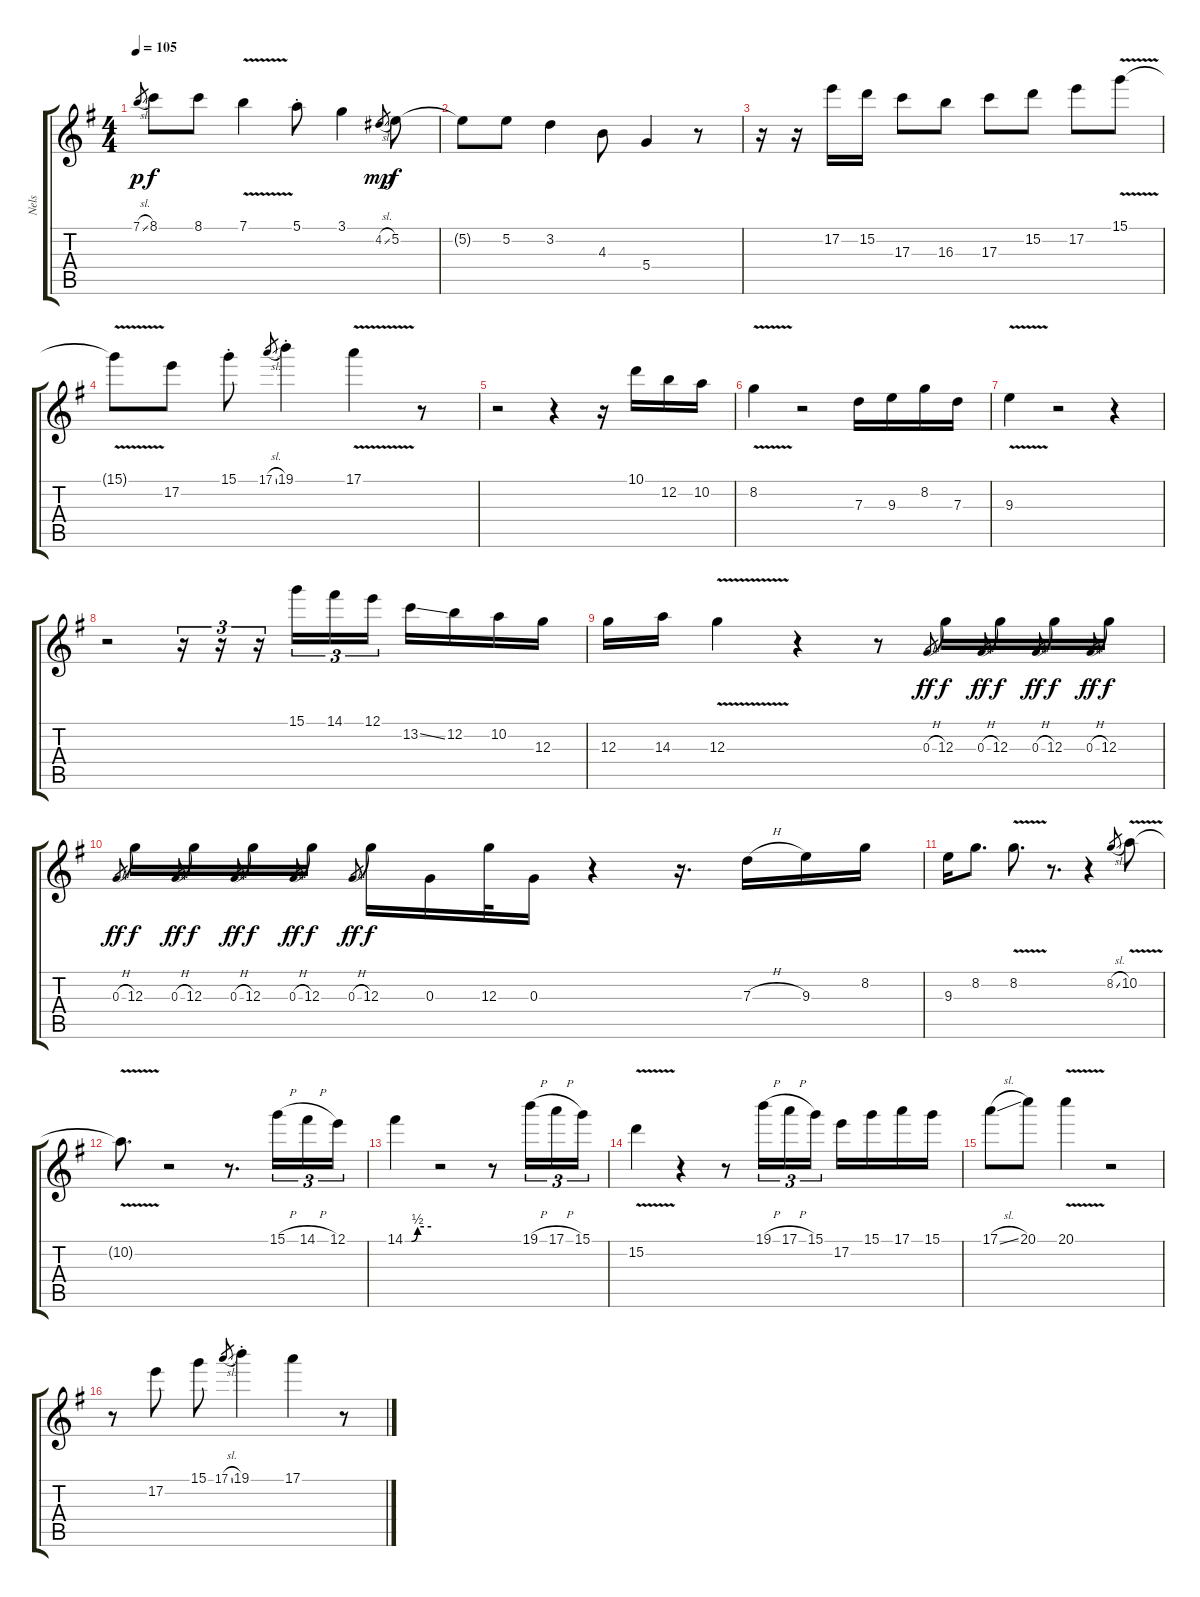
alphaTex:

\track ("Nels" "Nels") {instrument electricguitarclean}
\staff {score tabs}
\tuning (E4 B3 G3 D3 A2 E2) {hide}
\ts (4 4)
\tempo 105
\clef g2
\ks g
7.1{sl}.8{gr dy p} 8.1.8{dy f} 8.1.8 7.1{v}.4 5.1{st}.8 3.1.4 4.2{sl}.8{gr dy mp} 5.2.8{dy f} |
5.2{t}.8 5.2.8 3.2.4 4.3.8 5.4.4 r.8 |
r.16 r.16 17.2.16 15.2.16 17.3.8 16.3.8 17.3.8 15.2.8 17.2.8 15.1{v}.8 |
15.1{t}.8 17.2.8 15.1{st}.8 17.1{sl}.8{gr} 19.1{st}.4 17.1{v}.4 r.8 |
r.2 r.4 r.16 10.1.16 12.2.16 10.2.16 |
8.2{v}.4 r.2 7.3.16 9.3.16 8.2.16 7.3.16 |
9.3{v}.4 r.2 r.4 |
r.2 r.16{tu (3 2)} r.16{tu (3 2)} r.16{tu (3 2)} 15.1.16{tu (3 2)} 14.1.16{tu (3 2)} 12.1.16{tu (3 2)} 13.2{ss}.16 12.2.16 10.2.16 12.3.16 |
12.3.16 14.3.16 12.3{v}.4 r.4 r.8 0.3{h}.8{gr dy ff} 12.3.16{dy f} 0.3{h}.8{gr dy ff} 12.3.16{dy f} 0.3{h}.8{gr dy ff} 12.3.16{dy f} 0.3{h}.8{gr dy ff} 12.3.16{dy f} |
0.3{h}.8{gr dy ff} 12.3.16{dy f} 0.3{h}.8{gr dy ff} 12.3.16{dy f} 0.3{h}.8{gr dy ff} 12.3.16{dy f} 0.3{h}.8{gr dy ff} 12.3.16{dy f} 0.3{h}.8{gr dy ff} 12.3.16{dy f} 0.3.16 12.3.32 0.3.16 r.4 r.16{d} 7.3{h}.16 9.3.16 8.2.16 |
9.3.16 8.2.8{d} 8.2{v}.8{d} r.8{d} r.4 8.2{sl}.8{gr} 10.2{v}.8 |
10.2{t}.8{d} r.2 r.8{d} 15.1{h}.16{tu (3 2)} 14.1{h}.16{tu (3 2)} 12.1.16{tu (3 2)} |
14.1{be (custom 0 0 15 0 29 2 60 2)}.4 r.2 r.8 19.1{h}.16{tu (3 2)} 17.1{h}.16{tu (3 2)} 15.1.16{tu (3 2)} |
15.2{v}.4 r.4 r.8 19.1{h}.16{tu (3 2)} 17.1{h}.16{tu (3 2)} 15.1.16{tu (3 2)} 17.2.16 15.1.16 17.1.16 15.1.16 |
17.1{sl}.8 20.1.8 20.1{v}.4 r.2 |
r.8 17.2.8 15.1.8 17.1{sl}.8{gr} 19.1{st}.4 17.1.4 r.8
